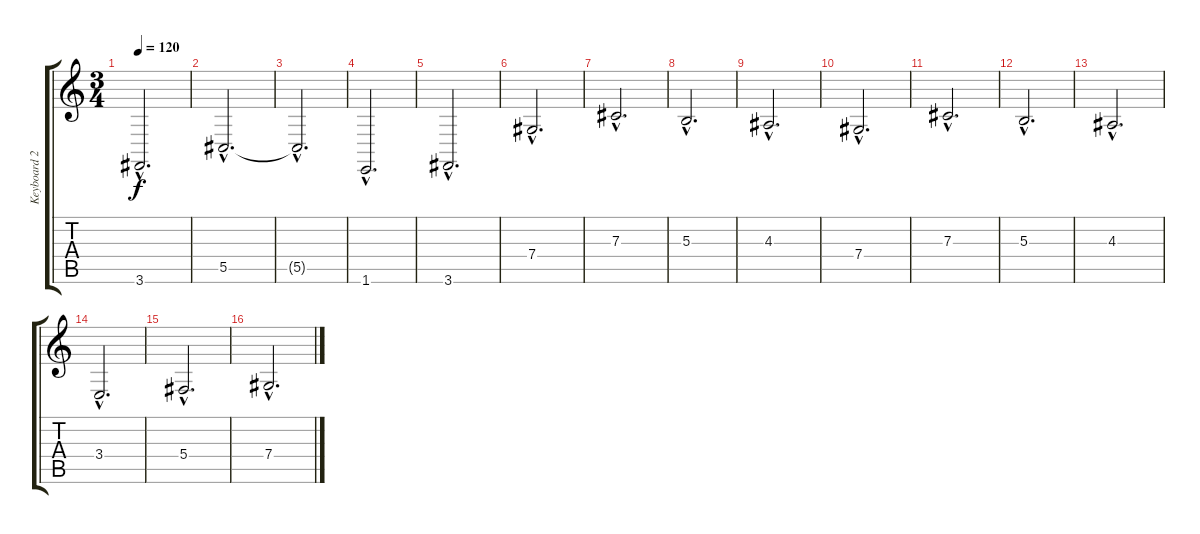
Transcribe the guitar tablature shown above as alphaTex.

\track ("Keyboard 2" "Keyboard 2") {instrument tremolostrings}
\staff {score tabs}
\tuning (Eb4 Bb3 Gb3 Db3 Ab2 Eb2) {hide}
\ts (3 4)
\tempo 120
\clef g2
\ks c
3.6{hac}.2{d dy f} |
5.5{hac}.2{d} |
5.5{hac t}.2{d} |
1.6{hac}.2{d} |
3.6{hac}.2{d} |
7.4{hac}.2{d} |
7.3{hac}.2{d} |
5.3{hac}.2{d} |
4.3{hac}.2{d} |
7.4{hac}.2{d} |
7.3{hac}.2{d} |
5.3{hac}.2{d} |
4.3{hac}.2{d} |
3.4{hac}.2{d} |
5.4{hac}.2{d} |
7.4{hac}.2{d}
